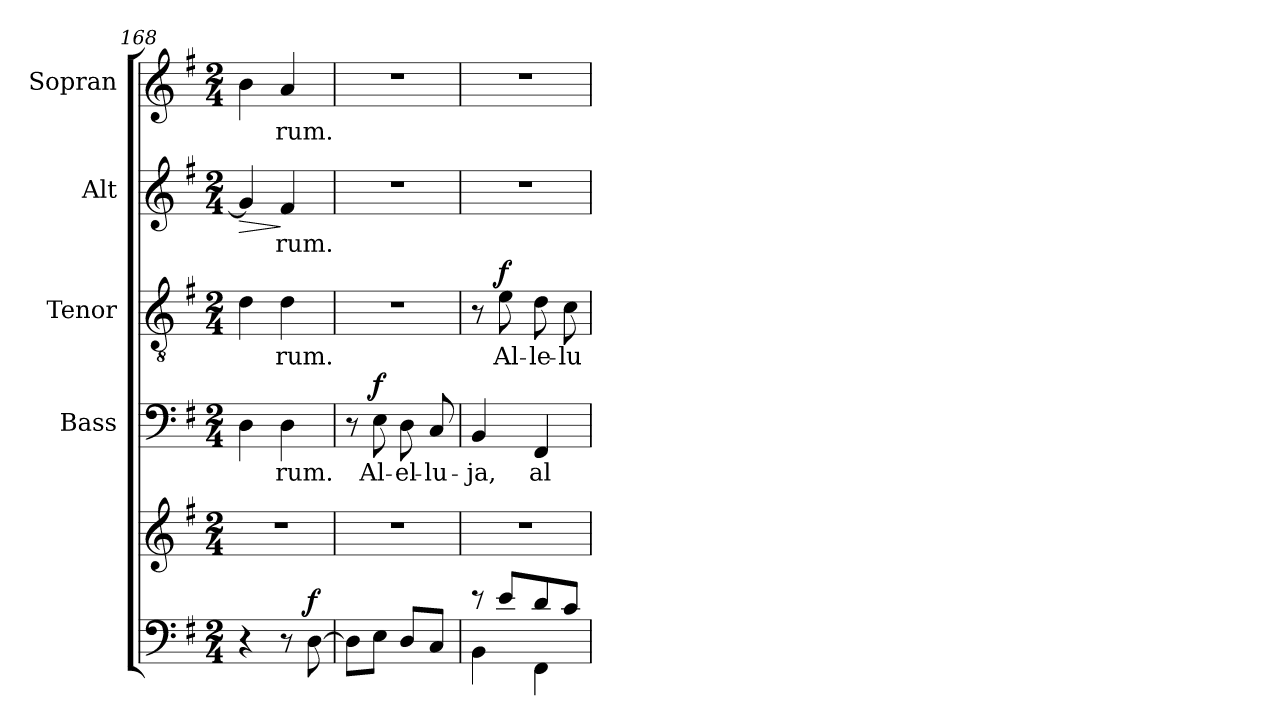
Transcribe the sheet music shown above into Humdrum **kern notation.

**kern	**kern	**dynam	**kern	**text	**dynam	**kern	**text	**dynam	**kern	**text	**dynam	**kern	**text
*part5	*part5	*part5	*part4	*part4	*part4	*part3	*part3	*part3	*part2	*part2	*part2	*part1	*part1
*staff6	*staff5	*staff5/6	*staff4	*staff4	*staff4	*staff3	*staff3	*staff3	*staff2	*staff2	*staff2	*staff1	*staff1
*	*	*	*I"Bass	*	*	*I"Tenor	*	*	*I"Alt	*	*	*I"Sopran	*
*	*	*	*I'B.	*	*	*I'T.	*	*	*I'A.	*	*	*I'S.	*
*clefF4	*clefG2	*	*clefF4	*	*	*clefGv2	*	*	*clefG2	*	*	*clefG2	*
*k[f#]	*k[f#]	*	*k[f#]	*	*	*k[f#]	*	*	*k[f#]	*	*	*k[f#]	*
*G:	*G:	*	*G:	*	*	*G:	*	*	*G:	*	*	*G:	*
*M2/4	*M2/4	*	*M2/4	*	*	*M2/4	*	*	*M2/4	*	*	*M2/4	*
=168	=168	=168	=168	=168	=168	=168	=168	=168	=168	=168	=168	=168	=168
!	!	!	!	!	!	!	!	!	!	!	!LO:HP:b	!	!
4r	2r	.	4D\	.	.	4d\	.	.	4g/]	.	>	4b\	.
!	!	!	!	!LO:LY:b	!	!	!LO:LY:b	!	!	!LO:LY:b	!	!	!LO:LY:b
8r	.	.	4D\	-rum.	.	4d\	-rum.	.	4f#/	-rum.	]	4a/	-rum.
!	!	!LO:DY:a=2	!	!	!	!	!	!	!	!	!	!	!
[8D\	.	f	.	.	.	.	.	.	.	.	.	.	.
=169	=169	=169	=169	=169	=169	=169	=169	=169	=169	=169	=169	=169	=169
8D\L]	2r	.	8r	.	.	2r	.	.	2r	.	.	2r	.
!	!	!	!	!LO:LY:b	!LO:DY:a	!	!	!	!	!	!	!	!
8E\J	.	.	8E\	Al-	f	.	.	.	.	.	.	.	.
!	!	!	!	!LO:LY:b	!	!	!	!	!	!	!	!	!
8D/L	.	.	8D\	-el-	.	.	.	.	.	.	.	.	.
!	!	!	!	!LO:LY:b	!	!	!	!	!	!	!	!	!
8C/J	.	.	8C/	-lu-	.	.	.	.	.	.	.	.	.
=170	=170	=170	=170	=170	=170	=170	=170	=170	=170	=170	=170	=170	=170
*^	*	*	*	*	*	*	*	*	*	*	*	*	*
!	!	!	!	!	!LO:LY:b	!	!	!	!	!	!	!	!	!
8rd	4BB\	2r	.	4BB/	-ja,	.	8r	.	.	2r	.	.	2r	.
!	!	!	!	!	!	!	!	!LO:LY:b	!LO:DY:a	!	!	!	!	!
8e/L	.	.	.	.	.	.	8e\	Al-	f	.	.	.	.	.
!	!	!	!	!	!LO:LY:b	!	!	!LO:LY:b	!	!	!	!	!	!
8d/	4FF#\	.	.	4FF#/	al-	.	8d\	-le-	.	.	.	.	.	.
!	!	!	!	!	!	!	!	!LO:LY:b	!	!	!	!	!	!
8c/J	.	.	.	.	.	.	8c\	-lu-	.	.	.	.	.	.
*v	*v	*	*	*	*	*	*	*	*	*	*	*	*	*
=	=	=	=	=	=	=	=	=	=	=	=	=	=
*-	*-	*-	*-	*-	*-	*-	*-	*-	*-	*-	*-	*-	*-
